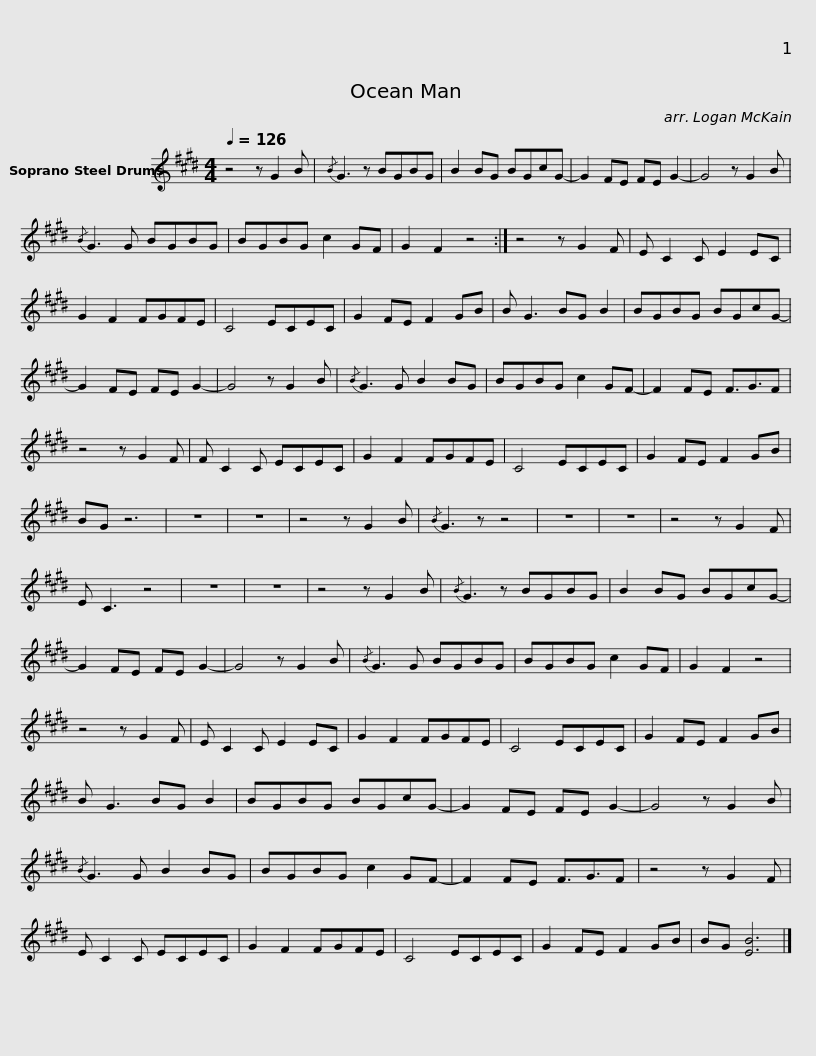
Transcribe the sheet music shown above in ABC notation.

X:1
L:1/8
Q:1/4=126
M:4/4
I:linebreak $
K:E
V:1 treble
V:1
 z4 z G2 B |{/B} G3 z BGBG | B2 BG BGcG- | G2 FE FE G2- | G4 z G2 B | %5
{/B} G3 G BGBG | BGBG c2 GF |$ G2 F2 z4 :| z4 z G2 F | E C2 C E2 EC | %10
 G2 F2 FGFE | C4 ECEC | G2 FE F2 GB | B G3 BG B2 |$ BGBG BGcG- | %15
 G2 FE FE G2- | G4 z G2 B |{/B} G3 G B2 BG | BGBG c2 GF- | F2 FE F3/2G3/2F | %20
 z4 z G2 F |$ F C2 C ECEC | G2 F2 FGFE | C4 ECEC | G2 FE F2 GB | %25
 BG z6 | z8 | z8 | z4 z G2 B |{/B} G3 z z4 |$ %30
 z8 | z8 | z4 z G2 F | E C3 z4 | z8 | %35
 z8 | z4 z G2 B |{/B} G3 z BGBG | B2 BG BGcG- | G2 FE FE G2- |$ %40
 G4 z G2 B |{/B} G3 G BGBG | BGBG c2 GF | G2 F2 z4 | z4 z G2 F | %45
 E C2 C E2 EC | G2 F2 FGFE |$ C4 ECEC | G2 FE F2 GB | B G3 BG B2 | %50
 BGBG BGcG- | G2 FE FE G2- | G4 z G2 B |{/B} G3 G B2 BG |$ BGBG c2 GF- | %55
 F2 FE F3/2G3/2F | z4 z G2 F | E C2 C ECEC | G2 F2 FGFE | C4 ECEC | %60
 G2 FE F2 GB |$ BG [EB]6 |] %62
